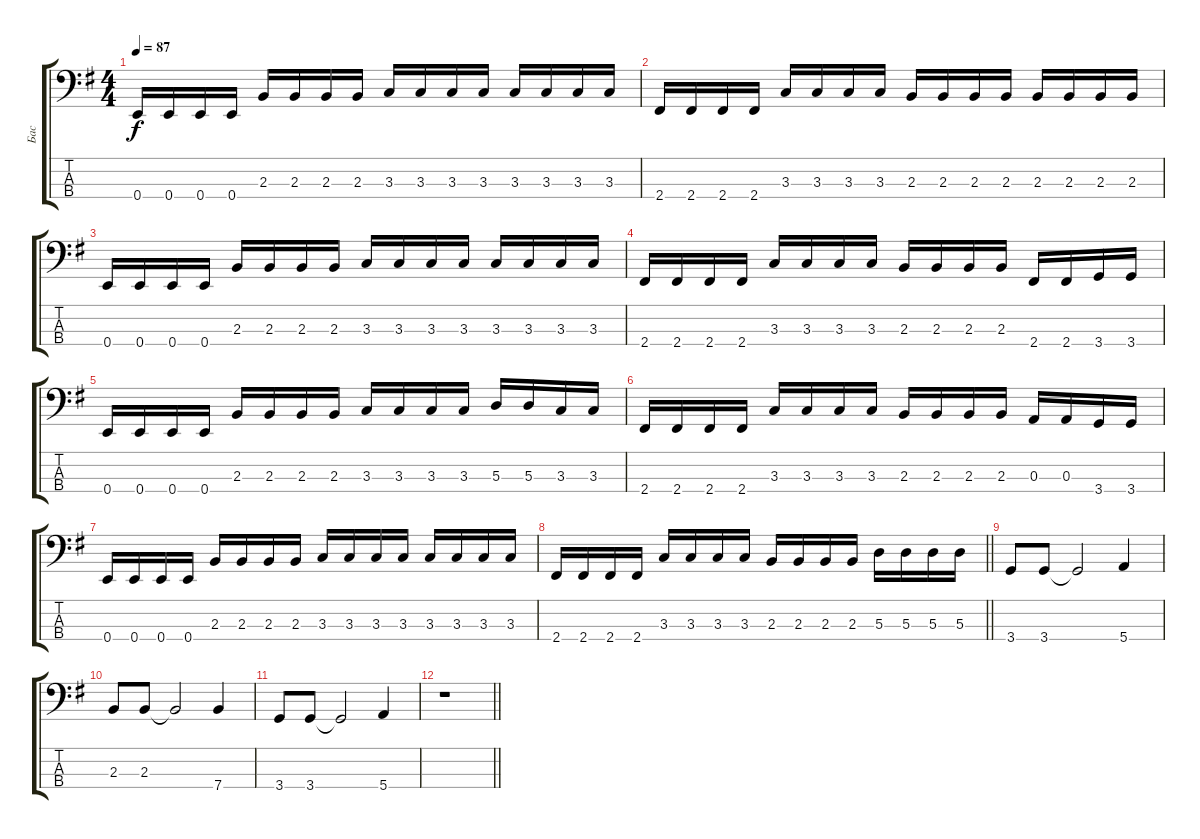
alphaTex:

\track ("Бас" "Бас") {instrument electricbassfinger}
\staff {score tabs}
\tuning (G2 D2 A1 E1) {hide}
\ts (4 4)
\tempo 87
\clef f4
\ks eminor
0.4.16{dy f} 0.4.16 0.4.16 0.4.16 2.3.16 2.3.16 2.3.16 2.3.16 3.3.16 3.3.16 3.3.16 3.3.16 3.3.16 3.3.16 3.3.16 3.3.16 |
2.4.16 2.4.16 2.4.16 2.4.16 3.3.16 3.3.16 3.3.16 3.3.16 2.3.16 2.3.16 2.3.16 2.3.16 2.3.16 2.3.16 2.3.16 2.3.16 |
0.4.16 0.4.16 0.4.16 0.4.16 2.3.16 2.3.16 2.3.16 2.3.16 3.3.16 3.3.16 3.3.16 3.3.16 3.3.16 3.3.16 3.3.16 3.3.16 |
2.4.16 2.4.16 2.4.16 2.4.16 3.3.16 3.3.16 3.3.16 3.3.16 2.3.16 2.3.16 2.3.16 2.3.16 2.4.16 2.4.16 3.4.16 3.4.16 |
0.4.16 0.4.16 0.4.16 0.4.16 2.3.16 2.3.16 2.3.16 2.3.16 3.3.16 3.3.16 3.3.16 3.3.16 5.3.16 5.3.16 3.3.16 3.3.16 |
2.4.16 2.4.16 2.4.16 2.4.16 3.3.16 3.3.16 3.3.16 3.3.16 2.3.16 2.3.16 2.3.16 2.3.16 0.3.16 0.3.16 3.4.16 3.4.16 |
0.4.16 0.4.16 0.4.16 0.4.16 2.3.16 2.3.16 2.3.16 2.3.16 3.3.16 3.3.16 3.3.16 3.3.16 3.3.16 3.3.16 3.3.16 3.3.16 |
\barLineRight lightlight
2.4.16 2.4.16 2.4.16 2.4.16 3.3.16 3.3.16 3.3.16 3.3.16 2.3.16 2.3.16 2.3.16 2.3.16 5.3.16 5.3.16 5.3.16 5.3.16 |
3.4.8 3.4.8 3.4{t}.2 5.4.4 |
2.3.8 2.3.8 2.3{t}.2 7.4.4 |
3.4.8 3.4.8 3.4{t}.2 5.4.4 |
\barLineRight lightlight
r.1
